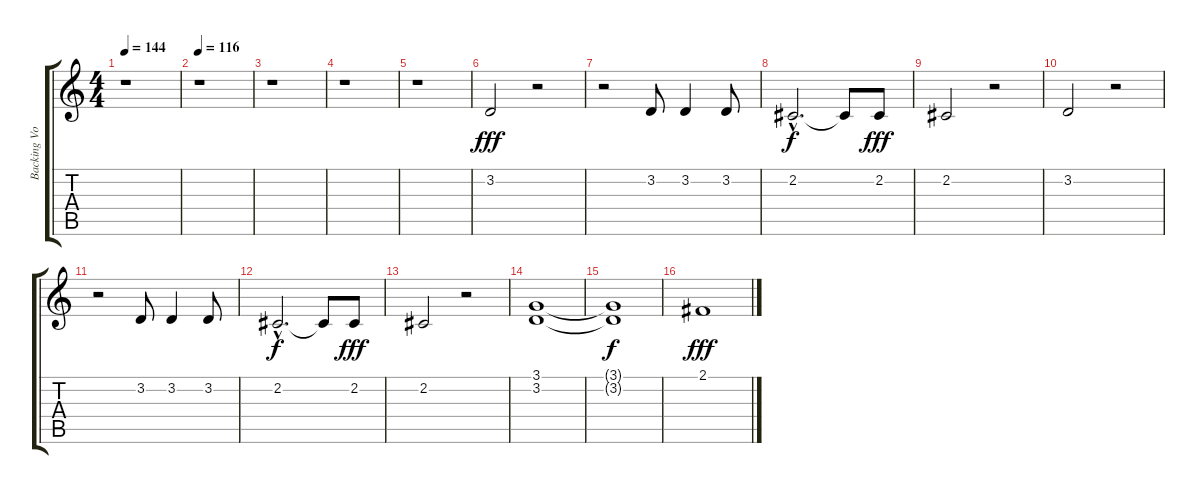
\track ("Backing Vocals" "Backing Vo") {instrument altosax}
\staff {score tabs}
\tuning (E4 B3 G3 D3 A2 E2) {hide}
\ts (4 4)
\tempo 144
\clef g2
\ks c
r.1{dy fff} |
\tempo 116
r.1 |
r.1 |
r.1 |
r.1 |
3.2.2 r.2 |
r.2 3.2.8 3.2.4 3.2.8 |
2.2{hac}.2{d dy f} 2.2{t}.8 2.2.8{dy fff} |
2.2.2 r.2 |
3.2.2 r.2 |
r.2 3.2.8 3.2.4 3.2.8 |
2.2{hac}.2{d dy f} 2.2{t}.8 2.2.8{dy fff} |
2.2.2 r.2 |
(3.1 3.2).1 |
(3.1{t} 3.2{t}).1{dy f} |
2.1.1{dy fff}
